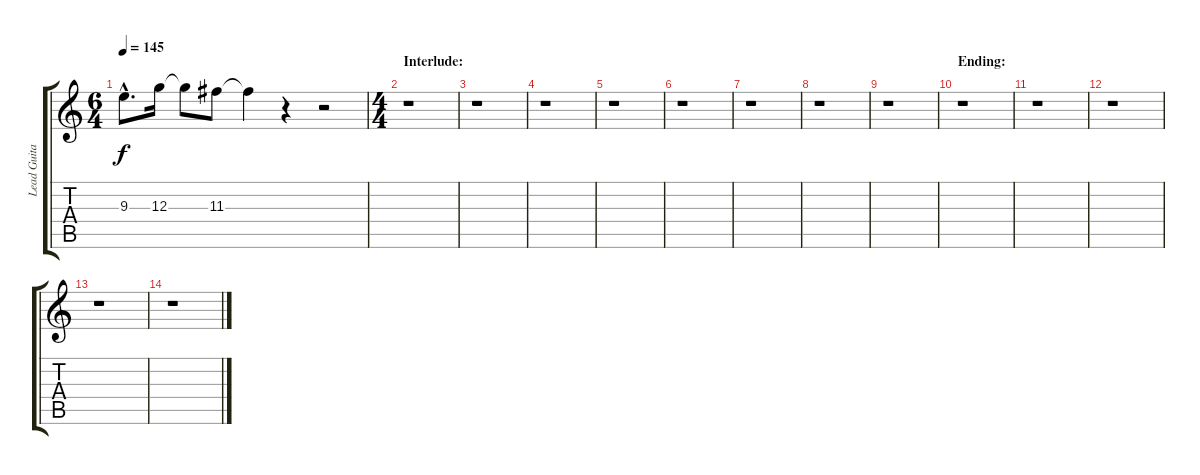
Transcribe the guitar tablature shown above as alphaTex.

\track ("Lead Guitar I" "Lead Guita") {instrument distortionguitar}
\staff {score tabs}
\tuning (E4 B3 G3 D3 A2 E2) {hide}
\ts (6 4)
\tempo 145
\clef g2
\ks c
9.3{hac}.8{d dy f} 12.3.16 12.3{t}.8 11.3.8 11.3{t}.4 r.4 r.2 |
\ts (4 4)
\section ("" "Interlude:")
r.1 |
r.1 |
r.1 |
r.1 |
r.1 |
r.1 |
r.1 |
r.1 |
\section ("" "Ending:")
r.1 |
r.1 |
r.1 |
r.1 |
r.1
